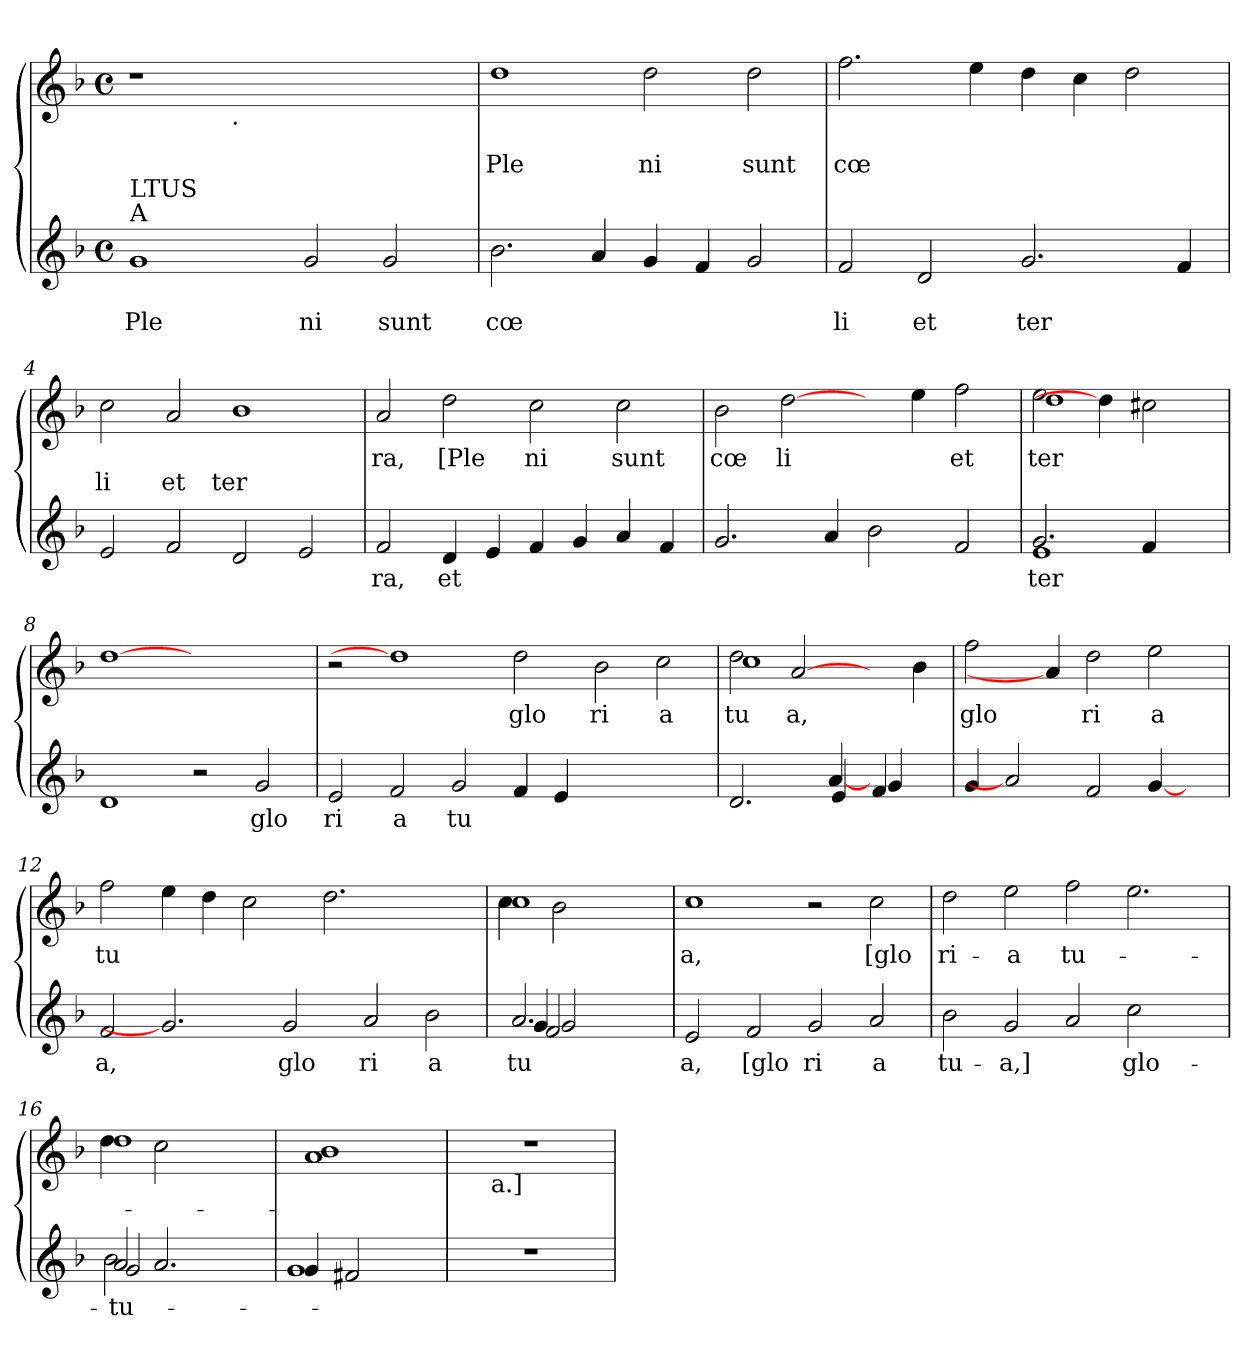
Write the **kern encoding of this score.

**kern	**text	**text	**kern	**text	**text
*part2	*part2	*part2	*part1	*part1	*part1
*staff2	*staff2	*staff2	*staff1	*staff1	*staff1
*clefG2	*	*	*clefG2	*	*
*k[b-]	*	*	*k[b-]	*	*
*F:	*	*	*F:	*	*
*M4/4	*	*	*M4/4	*	*
*met(c)	*	*	*met(c)	*	*
=1	=1	=1	=1	=1	=1
!LO:TX:a:t=A	!	!	!	!	!
!LO:TX:t=LTUS	!	!	!	!	!
!	!	!LO:LY:b:rj	!	!	!
*	*	*	*^	*	*
1g	.	Ple	1r	2ryy	.	.
.	.	.	.	16ryy	.	.
!	!	!	!	!LO:TX:b:t=.	!	!
.	.	.	.	1ryy	.	.
!	!	!LO:LY:b	!	!	!	!
2g/	.	ni	1ryy	.	.	.
!	!	!LO:LY:b	!	!	!	!
2g/	.	sunt	.	.	.	.
.	.	.	.	4..ryy	.	.
=2	=2	=2	=2	=2	=2	=2
!	!	!LO:LY:b	!	!	!	!LO:LY:b:rj
*	*	*	*v	*v	*	*
2.b-\	.	cœ	1dd	.	Ple
4a/	.	.	.	.	.
!	!	!	!	!	!LO:LY:b
4g/	.	.	2dd\	.	ni
4f/	.	.	.	.	.
!	!	!	!	!	!LO:LY:b
2g/	.	.	2dd\	.	sunt
=3	=3	=3	=3	=3	=3
!	!	!LO:LY:b	!	!	!LO:LY:b
2f/	.	li	2.ff\	.	cœ
!	!	!LO:LY:b	!	!	!
2d/	.	et	.	.	.
.	.	.	4ee\	.	.
!	!	!LO:LY:b	!	!	!
2.g/	.	ter	4dd\	.	.
.	.	.	4cc\	.	.
.	.	.	2dd\	.	.
4f/	.	.	.	.	.
=4	=4	=4	=4	=4	=4
!	!	!	!	!	!LO:LY:b
2e/	.	.	2cc\	.	li
!	!	!	!	!	!LO:LY:b
2f/	.	.	2a/	.	et
!	!	!	!	!	!LO:LY:b
2d/	.	.	1b-	.	ter
2e/	.	.	.	.	.
!!LO:LB:g=z
=5	=5	=5	=5	=5	=5
!	!LO:LY:b	!	!	!LO:LY:b	!
2f/	ra,	.	2a/	ra,	.
!	!LO:LY:b	!	!	!LO:LY:b	!
4d/	et	.	2dd\	[Ple	.
4e/	.	.	.	.	.
!	!	!	!	!LO:LY:b	!
4f/	.	.	2cc\	ni	.
4g/	.	.	.	.	.
!	!	!	!	!LO:LY:b	!
4a/	.	.	2cc\	sunt	.
4f/	.	.	.	.	.
=6	=6	=6	=6	=6	=6
!	!	!	!	!LO:LY:b	!
2.g/	.	.	2b-\	cœ	.
!	!	!	!	!LO:LY:b	!
.	.	.	[2dd\	li	.
4a/	.	.	.	.	.
2b-\	.	.	4ryy	.	.
.	.	.	4ee\	.	.
!	!	!	!	!LO:LY:b	!
2f/	.	.	2ff\	et	.
=7	=7	=7	=7	=7	=7
!	!LO:LY:b	!	!	!LO:LY:b	!
*^	*	*	*^	*	*
2.g/	1e	ter	.	2ee\	1dd	ter	.
.	.	.	.	4dd\]	.	.	.
4f/	.	.	.	2cc#\	.	.	.
4ryy	4ryy	.	.	.	4ryy	.	.
*v	*v	*	*	*	*	*	*
*	*	*	*v	*v	*	*
=8	=8	=8	=8	=8	=8
1d	.	.	[1dd	.	.
2r	.	.	1ryy	.	.
!	!LO:LY:b	!	!	!	!
2g/	glo	.	.	.	.
=9	=9	=9	=9	=9	=9
!	!LO:LY:b	!	!	!	!
2e/	ri	.	2r	.	.
!	!LO:LY:b	!	!	!	!
2f/	a	.	1dd]	.	.
!	!LO:LY:b	!	!	!	!
2g/	tu	.	.	.	.
!	!	!	!	!LO:LY:b	!
4f/	.	.	2dd\	glo	.
4e/	.	.	.	.	.
!	!	!	!	!LO:LY:b	!
1ryy	.	.	2b-\	ri	.
!	!	!	!	!LO:LY:b	!
.	.	.	2cc\	a	.
!!LO:LB:g=z
=10	=10	=10	=10	=10	=10
*^	*	*	*	*	*
*	*^	*	*	*	*	*
*	*	*^	*	*	*	*	*
!	!	!	!	!	!	!	!LO:LY:b	!
*	*	*	*	*	*	*^	*	*
2ryy	2.d/	1ryy	2.ryy	.	.	2dd\	1cc	tu	.
!	!	!	!	!	!	!	!	!LO:LY:b	!
4ryy	.	.	.	.	.	[2a/	.	a,	.
2.ryy	4e/	.	[4a/	.	.	.	.	.	.
.	4f/	4g/	4ryy	.	.	4ryy	2ryy	.	.
.	4ryy	4ryy	4ryy	.	.	4b-\	.	.	.
*	*	*	*	*	*	*v	*v	*	*
=11	=11	=11	=11	=11	=11	=11	=11	=11
!	!	!	!	!	!	!	!LO:LY:b	!
*v	*v	*v	*v	*	*	*	*	*
4g/	.	.	2ff\	glo	.
2a/]	.	.	.	.	.
.	.	.	4a/]	.	.
!	!	!	!	!LO:LY:b	!
2f/	.	.	2dd\	ri	.
!	!	!	!	!LO:LY:b	!
[4g	.	.	2ee\	a	.
4ryy	.	.	.	.	.
=12	=12	=12	=12	=12	=12
!	!LO:LY:b	!	!	!LO:LY:b	!
2f/	a,	.	2ff\	tu	.
2.g]	.	.	4ee\	.	.
.	.	.	4dd\	.	.
.	.	.	2cc\	.	.
!	!LO:LY:b	!	!	!	!
2g/	glo	.	.	.	.
.	.	.	2.dd\	.	.
!	!LO:LY:b	!	!	!	!
2a/	ri	.	.	.	.
!	!LO:LY:b	!	!	!	!
2b-\	a	.	2ryy	.	.
=13	=13	=13	=13	=13	=13
!	!LO:LY:b	!	!	!	!
*^	*	*	*^	*	*
*	*^	*	*	*	*	*	*
*	*	*^	*	*	*	*	*	*
2.a/	4g/	2f/	2g/	tu	.	1cc	4cc\	.	.
.	4ryy	.	.	.	.	.	2b-\	.	.
.	2ryy	4ryy	4ryy	.	.	.	.	.	.
4ryy	.	4ryy	4ryy	.	.	.	4ryy	.	.
=14	=14	=14	=14	=14	=14	=14	=14	=14	=14
!	!	!	!	!LO:LY:b	!	!	!	!LO:LY:b	!
*v	*v	*v	*v	*	*	*	*	*	*
*	*	*	*v	*v	*	*
2e/	a,	.	1cc	a,	.
!	!LO:LY:b	!	!	!	!
2f/	[glo	.	.	.	.
!	!LO:LY:b	!	!	!	!
2g/	ri	.	2r	.	.
!	!LO:LY:b	!	!	!LO:LY:b	!
2a/	a	.	2cc\	[glo	.
!!LO:LB:g=z
=15	=15	=15	=15	=15	=15
!	!LO:LY:b	!	!	!LO:LY:b	!
2b-\	tu-	.	2dd\	ri-	.
!	!LO:LY:b	!	!	!LO:LY:b	!
2g/	-a,]	.	2ee\	-a	.
!	!	!	!	!LO:LY:b	!
2a/	.	.	2ff\	tu-	.
!	!LO:LY:b	!	!	!	!
2cc\	glo-	.	2.ee\	.	.
4ryy	.	.	.	.	.
=16	=16	=16	=16	=16	=16
!	!LO:LY:b	!	!	!	!
*^	*	*	*	*	*
!	!	!LO:LY:b	!	!	!	!
*	*^	*	*	*	*	*
!	!	!	!LO:LY:b	!	!	!	!
*	*	*^	*	*	*^	*	*
2a/	2b-\	2g/	4ryy	tu-	.	1dd	4dd\	.	.
.	.	.	2.a/	.	.	.	2cc\	.	.
2ryy	2ryy	2ryy	.	.	.	.	.	.	.
.	.	.	.	.	.	.	4ryy	.	.
*	*v	*v	*v	*	*	*	*	*	*
*	*	*	*	*v	*v	*	*
=17	=17	=17	=17	=17	=17	=17
4g/	1g	.	.	1a 1b-	.	.
2f#/	.	.	.	.	.	.
4ryy	.	.	.	.	.	.
*v	*v	*	*	*	*	*
=18	=18	=18	=18	=18	=18
*	*	*	*^	*	*
1r	.	.	1r	8ryy	.	.
.	.	.	.	32ryy	.	.
!	!	!	!	!LO:TX:b:t=a.]	!	!
.	.	.	.	2ryy	.	.
.	.	.	.	4ryy	.	.
.	.	.	.	16.ryy	.	.
*	*	*	*v	*v	*	*
=	=	=	=	=	=
*-	*-	*-	*-	*-	*-
